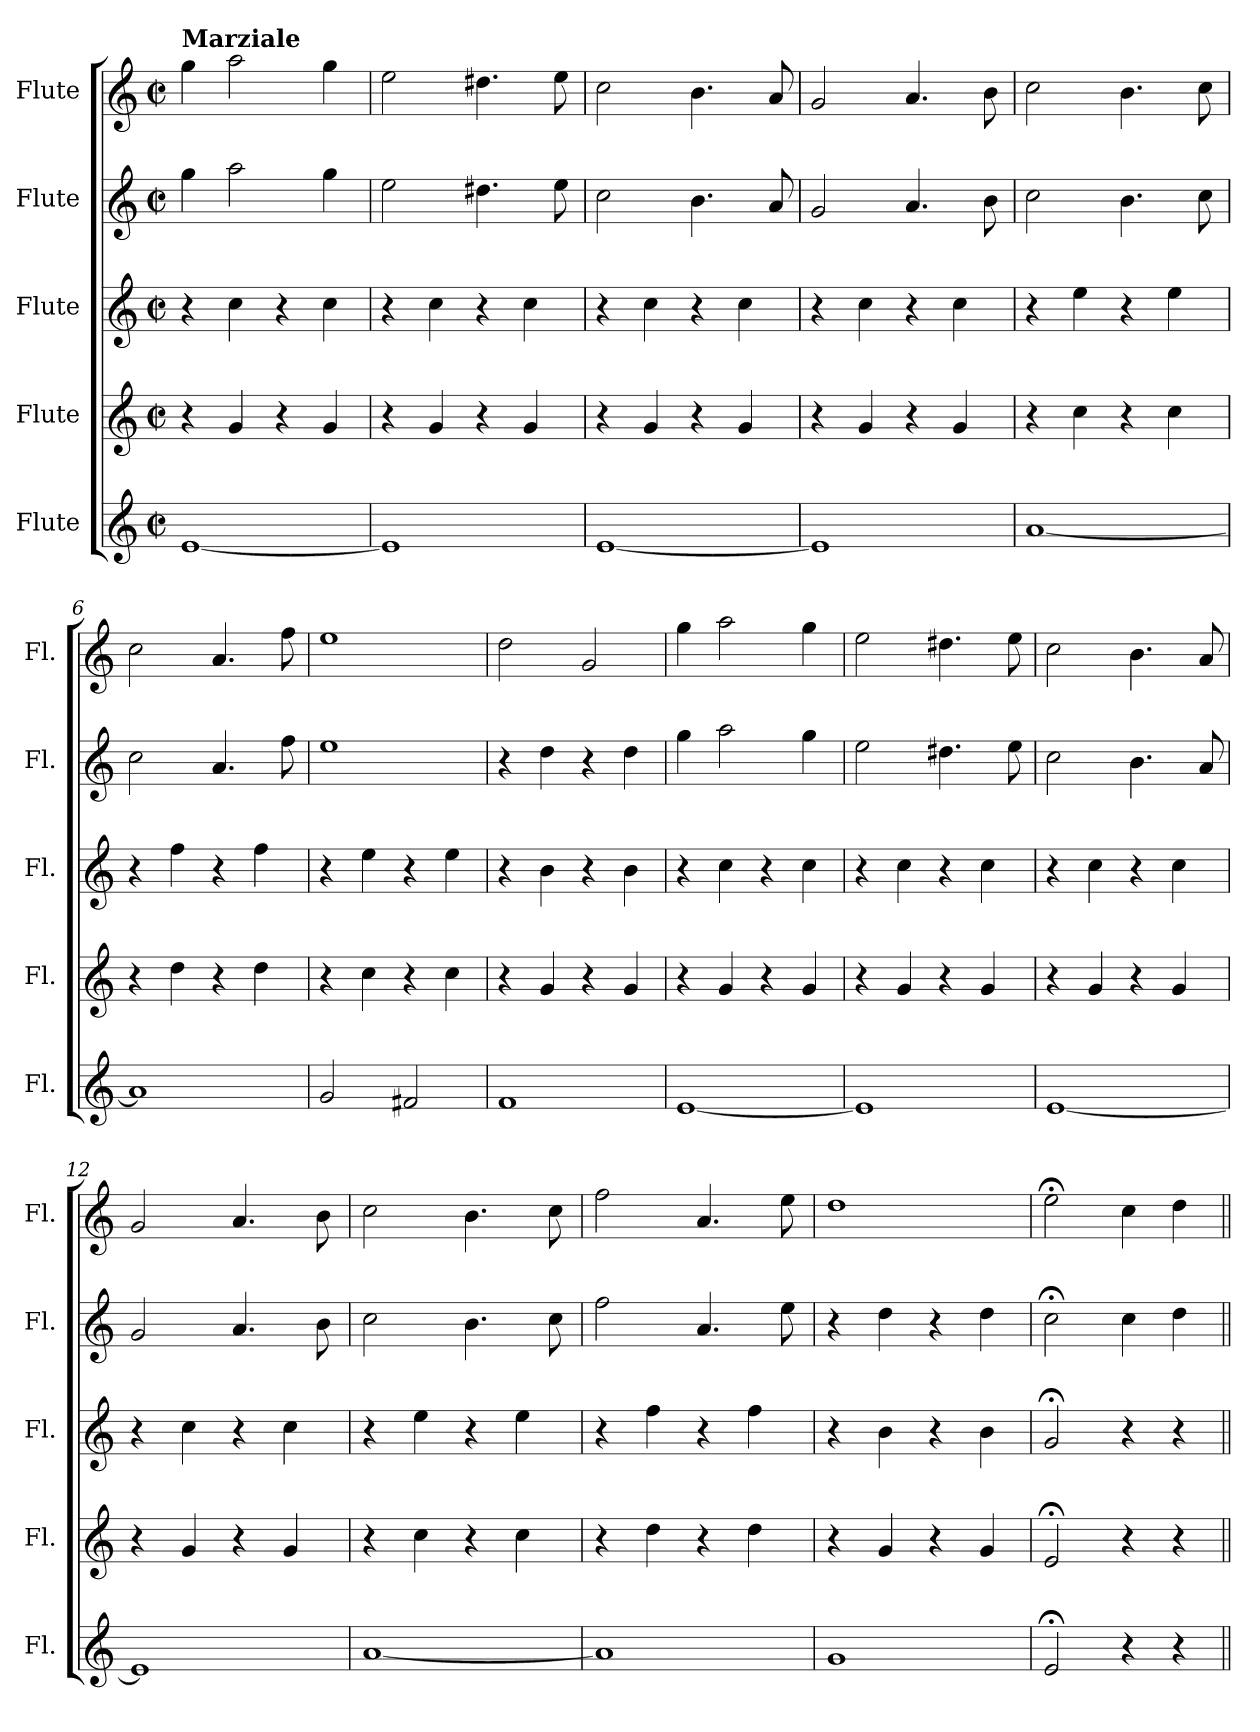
**kern	**kern	**kern	**kern	**kern
*part5	*part4	*part3	*part2	*part1
*staff5	*staff4	*staff3	*staff2	*staff1
*I"Flute	*I"Flute	*I"Flute	*I"Flute	*I"Flute
*I'Fl.	*I'Fl.	*I'Fl.	*I'Fl.	*I'Fl.
*clefG2	*clefG2	*clefG2	*clefG2	*clefG2
*k[]	*k[]	*k[]	*k[]	*k[]
*M2/2	*M2/2	*M2/2	*M2/2	*M2/2
*met(c|)	*met(c|)	*met(c|)	*met(c|)	*met(c|)
=1	=1	=1	=1	=1
!	!	!	!	!LO:TX:a:B:t=Marziale
[1e	4r	4r	4gg\	4gg\
.	4g/	4cc\	2aa\	2aa\
.	4r	4r	.	.
.	4g/	4cc\	4gg\	4gg\
=2	=2	=2	=2	=2
1e]	4r	4r	2ee\	2ee\
.	4g/	4cc\	.	.
.	4r	4r	4.dd#X\	4.dd#X\
.	4g/	4cc\	.	.
.	.	.	8ee\	8ee\
=3	=3	=3	=3	=3
[1e	4r	4r	2cc\	2cc\
.	4g/	4cc\	.	.
.	4r	4r	4.b\	4.b\
.	4g/	4cc\	.	.
.	.	.	8a/	8a/
=4	=4	=4	=4	=4
1e]	4r	4r	2g/	2g/
.	4g/	4cc\	.	.
.	4r	4r	4.a/	4.a/
.	4g/	4cc\	.	.
.	.	.	8b\	8b\
=5	=5	=5	=5	=5
[1a	4r	4r	2cc\	2cc\
.	4cc\	4ee\	.	.
.	4r	4r	4.b\	4.b\
.	4cc\	4ee\	.	.
.	.	.	8cc\	8cc\
=6	=6	=6	=6	=6
1a]	4r	4r	2cc\	2cc\
.	4dd\	4ff\	.	.
.	4r	4r	4.a/	4.a/
.	4dd\	4ff\	.	.
.	.	.	8ff\	8ff\
=7	=7	=7	=7	=7
2g/	4r	4r	1ee	1ee
.	4cc\	4ee\	.	.
2f#X/	4r	4r	.	.
.	4cc\	4ee\	.	.
=8	=8	=8	=8	=8
1f	4r	4r	4r	2dd\
.	4g/	4b\	4dd\	.
.	4r	4r	4r	2g/
.	4g/	4b\	4dd\	.
!!LO:LB:g=z
=9	=9	=9	=9	=9
[1e	4r	4r	4gg\	4gg\
.	4g/	4cc\	2aa\	2aa\
.	4r	4r	.	.
.	4g/	4cc\	4gg\	4gg\
=10	=10	=10	=10	=10
1e]	4r	4r	2ee\	2ee\
.	4g/	4cc\	.	.
.	4r	4r	4.dd#X\	4.dd#X\
.	4g/	4cc\	.	.
.	.	.	8ee\	8ee\
=11	=11	=11	=11	=11
[1e	4r	4r	2cc\	2cc\
.	4g/	4cc\	.	.
.	4r	4r	4.b\	4.b\
.	4g/	4cc\	.	.
.	.	.	8a/	8a/
=12	=12	=12	=12	=12
1e]	4r	4r	2g/	2g/
.	4g/	4cc\	.	.
.	4r	4r	4.a/	4.a/
.	4g/	4cc\	.	.
.	.	.	8b\	8b\
=13	=13	=13	=13	=13
[1a	4r	4r	2cc\	2cc\
.	4cc\	4ee\	.	.
.	4r	4r	4.b\	4.b\
.	4cc\	4ee\	.	.
.	.	.	8cc\	8cc\
=14	=14	=14	=14	=14
1a]	4r	4r	2ff\	2ff\
.	4dd\	4ff\	.	.
.	4r	4r	4.a/	4.a/
.	4dd\	4ff\	.	.
.	.	.	8ee\	8ee\
=15	=15	=15	=15	=15
1g	4r	4r	4r	1dd
.	4g/	4b\	4dd\	.
.	4r	4r	4r	.
.	4g/	4b\	4dd\	.
=16	=16	=16	=16	=16
2e;</	2e;</	2g;</	2cc;<\	2ee;<\
4r	4r	4r	4cc\	4cc\
4r	4r	4r	4dd\	4dd\
=||	=||	=||	=||	=||
*-	*-	*-	*-	*-
